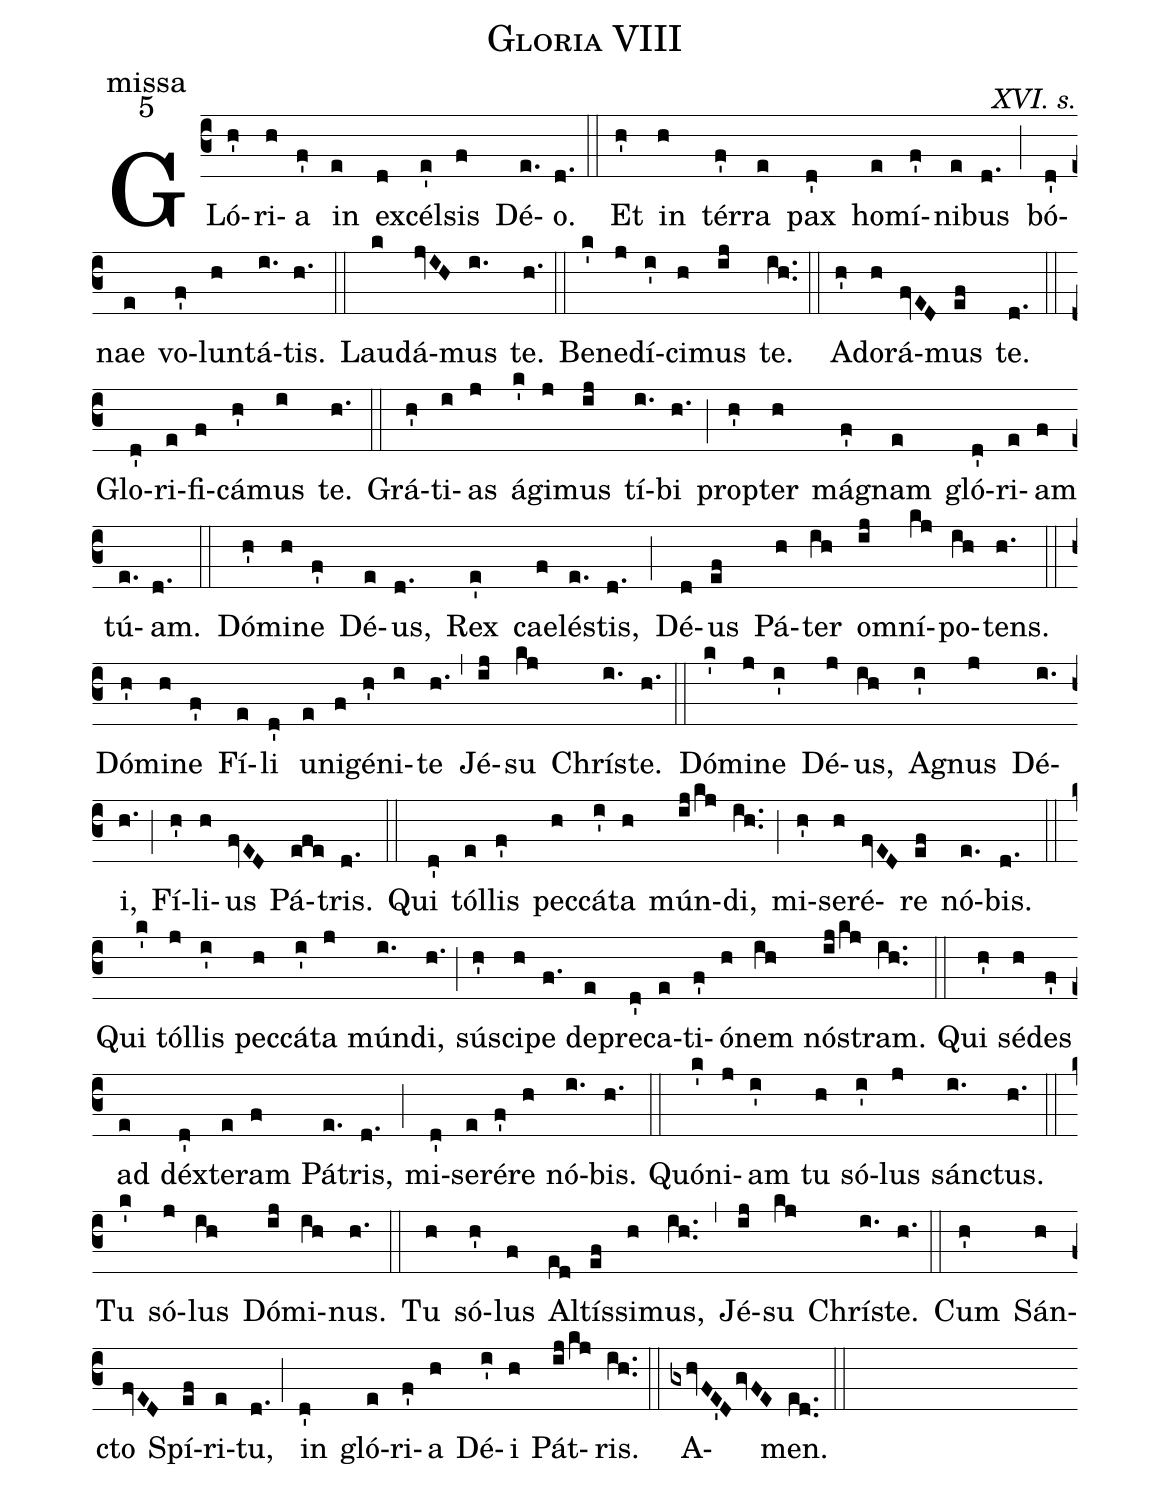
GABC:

name: Gloria VIII;
office-part: missa;
mode: 5;
commentary: XVI. s.;
%%
(c3)
GLó(h')ri(h)a(f') in(e) ex(d)cél(e')sis(f) Dé(e.)o.(d.) (::)
Et(h') in(h) tér(f')ra(e) pax(d') ho(e)mí(f')ni(e)bus(d.) (;)
bó(d')nae(e) vo(f')lun(h)tá(i.)tis.(h.) (::)
Lau(k)dá(jvIH)mus(i.) te.(h.) (::)
Be(k')ne(j)dí(i')ci(h)mus(ij) te.(ih..) (::)
A(h')do(h)rá(fvED)mus(ef) te.(d.) (::)
Glo(d')ri(e)fi(f)cá(h')mus(i) te.(h.) (::)
Grá(h')ti(i)as(j) á(k')gi(j)mus(ij) tí(i.)bi(h.) (;)
prop(h')ter(h) má(f')gnam(e) gló(d')ri(e)am(f) tú(e.)am.(d.) (::)
Dó(h')mi(h)ne(f') Dé(e)us,(d.) Rex(e') cae(f)lés(e.)tis,(d.) (;)
Dé(d)us(ef) Pá(h)ter(ih) om(ij)ní(kj)po(ih)tens.(h.) (::)
Dó(h')mi(h)ne(f') Fí(e)li(d') u(e)ni(f)gé(h')ni(i)te(h.) (,)
Jé(ij)su(kj) Chrís(i.)te.(h.) (::)
Dó(k')mi(j)ne(i') Dé(j)us,(ih) A(i')gnus(j) Dé(i.)i,(h.) (;)
Fí(h')li(h)us(fvED) Pá(efe)tris.(d.) (::)
Qui(d') tól(e)lis(f') pec(h)cá(i')ta(h) mún(ij/kj)di,(ih..) (;)
mi(h')se(h)ré(fvED)re(ef) nó(e.)bis.(d.) (::)
Qui(k') tól(j)lis(i') pec(h)cá(i')ta(j) mún(i.)di,(h.) (;)
sú(h')sci(h)pe(f.) de(e)pre(d')ca(e)ti(f')ó(h)nem(ih) nós(ij/kj)tram.(ih..) (::)
Qui(h') sé(h)des(f') ad(e) déx(d')te(e)ram(f) Pá(e.)tris,(d.) (;)
mi(d')se(e)ré(f')re(h) nó(i.)bis.(h.) (::)
Quó(k')ni(j)am(i') tu(h) só(i')lus(j) sán(i.)ctus.(h.) (::)
Tu(k') só(j)lus(ih) Dó(ij)mi(ih)nus.(h.) (::)
Tu(h) só(h')lus(f) Al(ed)tís(ef)si(h)mus,(ih..) (,)
Jé(ij)su(kj) Chrí(i.)ste.(h.) (::)
Cum(h') Sán(h)cto(fvED) Spí(ef)ri(e)tu,(d.) (;)
in(d') gló(e)ri(f')a(h) Dé(i')i(h) Pát(ij/kj)ris.(ih..) (::)
A(gxhvFE'DgvFE)men.(ed..) (::)
